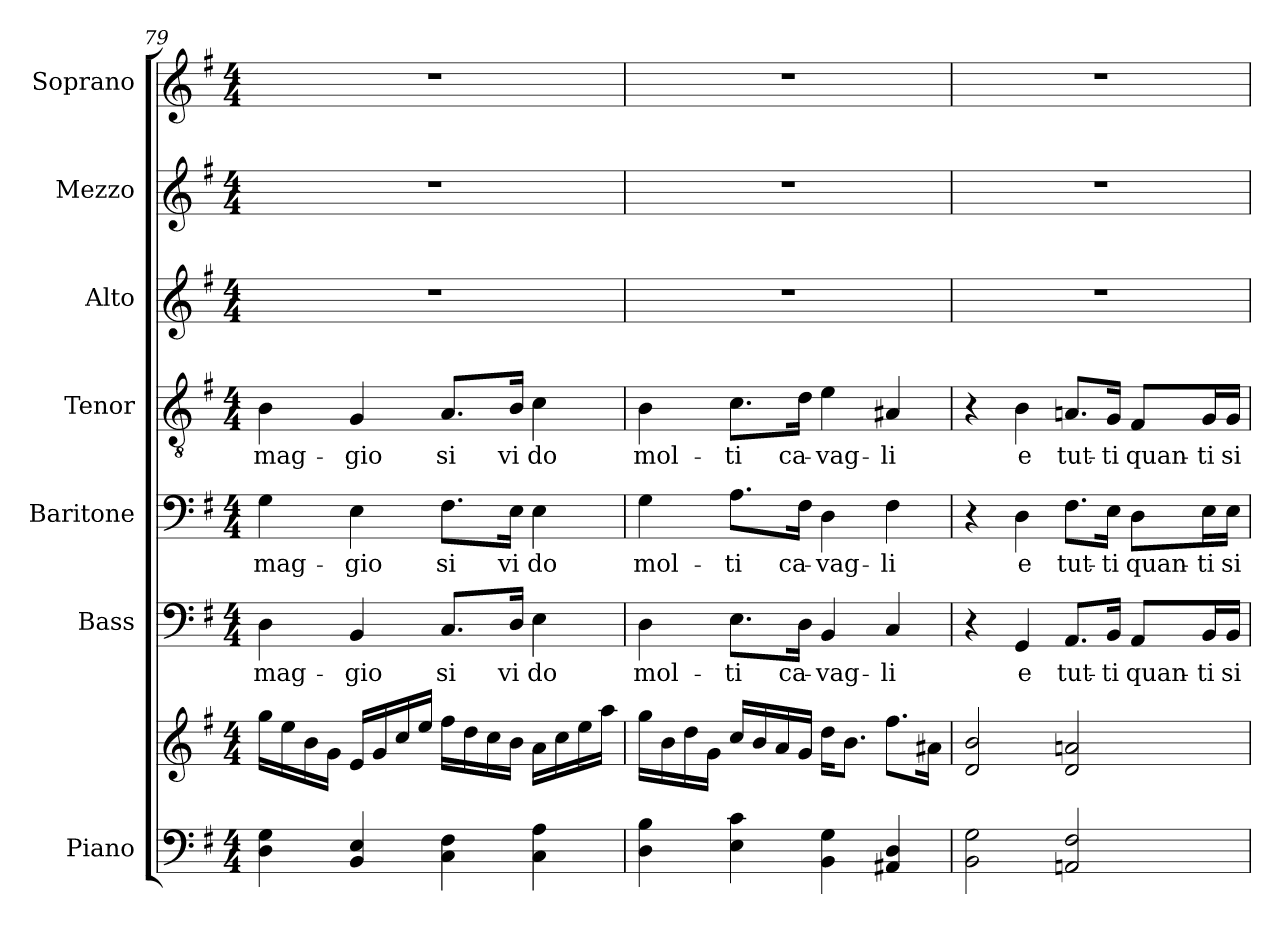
**kern	**kern	**kern	**text	**kern	**text	**kern	**text	**kern	**kern	**kern
*part7	*part7	*part6	*part6	*part5	*part5	*part4	*part4	*part3	*part2	*part1
*staff8	*staff7	*staff6	*staff6	*staff5	*staff5	*staff4	*staff4	*staff3	*staff2	*staff1
*I"Piano	*	*I"Bass	*	*I"Baritone	*	*I"Tenor	*	*I"Alto	*I"Mezzo	*I"Soprano
*I'Pno.	*	*I'B.	*	*I'Bar.	*	*I'T.	*	*I'A.	*I'M.	*I'S.
*clefF4	*clefG2	*clefF4	*	*clefF4	*	*clefGv2	*	*clefG2	*clefG2	*clefG2
*	*	*	*	*	*	*ITrd7c12	*	*	*	*
*k[f#]	*k[f#]	*k[f#]	*	*k[f#]	*	*k[f#]	*	*k[f#]	*k[f#]	*k[f#]
*G:	*G:	*G:	*	*G:	*	*G:	*	*G:	*G:	*G:
*M4/4	*M4/4	*M4/4	*	*M4/4	*	*M4/4	*	*M4/4	*M4/4	*M4/4
=79	=79	=79	=79	=79	=79	=79	=79	=79	=79	=79
!	!	!	!LO:LY:b:color=#000000	!	!	!	!	!	!	!
!	!	!	!	!	!LO:LY:b:color=#000000	!	!	!	!	!
!	!	!	!	!	!	!	!LO:LY:b:color=#000000	!	!	!
4Di\ 4Gi	16ggi\LL	4Di\	mag-	4Gi\	mag-	4BBi\	mag-	1r	1r	1r
.	16eei\	.	.	.	.	.	.	.	.	.
.	16bi\	.	.	.	.	.	.	.	.	.
.	16gi\JJ	.	.	.	.	.	.	.	.	.
!	!	!	!LO:LY:b:color=#000000	!	!	!	!	!	!	!
!	!	!	!	!	!LO:LY:b:color=#000000	!	!	!	!	!
!	!	!	!	!	!	!	!LO:LY:b:color=#000000	!	!	!
4BBi/ 4Ei	16ei/LL	4BBi/	-gio	4Ei\	-gio	4GGi/	-gio	.	.	.
.	16gi/	.	.	.	.	.	.	.	.	.
.	16cci/	.	.	.	.	.	.	.	.	.
.	16eei/JJ	.	.	.	.	.	.	.	.	.
!	!	!	!LO:LY:b:color=#000000	!	!	!	!	!	!	!
!	!	!	!	!	!LO:LY:b:color=#000000	!	!	!	!	!
!	!	!	!	!	!	!	!LO:LY:b:color=#000000	!	!	!
4Ci\ 4F#i	16ff#i\LL	8.Ci/L	si	8.F#i\L	si	8.AAi/L	si	.	.	.
.	16ddi\	.	.	.	.	.	.	.	.	.
.	16cci\	.	.	.	.	.	.	.	.	.
!	!	!	!LO:LY:b:color=#000000	!	!	!	!	!	!	!
!	!	!	!	!	!LO:LY:b:color=#000000	!	!	!	!	!
!	!	!	!	!	!	!	!LO:LY:b:color=#000000	!	!	!
.	16bi\JJ	16Di/Jk	vi	16Ei\Jk	vi	16BBi/Jk	vi	.	.	.
!	!	!	!LO:LY:b:color=#000000	!	!	!	!	!	!	!
!	!	!	!	!	!LO:LY:b:color=#000000	!	!	!	!	!
!	!	!	!	!	!	!	!LO:LY:b:color=#000000	!	!	!
4Ci\ 4Ai	16ai\LL	4Ei\	do	4Ei\	do	4Ci\	do	.	.	.
.	16cci\	.	.	.	.	.	.	.	.	.
.	16eei\	.	.	.	.	.	.	.	.	.
.	16aai\JJ	.	.	.	.	.	.	.	.	.
=80	=80	=80	=80	=80	=80	=80	=80	=80	=80	=80
!	!	!	!LO:LY:b:color=#000000	!	!	!	!	!	!	!
!	!	!	!	!	!LO:LY:b:color=#000000	!	!	!	!	!
!	!	!	!	!	!	!	!LO:LY:b:color=#000000	!	!	!
4Di\ 4Bi	16ggi\LL	4Di\	mol-	4Gi\	mol-	4BBi\	mol-	1r	1r	1r
.	16bi\	.	.	.	.	.	.	.	.	.
.	16ddi\	.	.	.	.	.	.	.	.	.
.	16gi\JJ	.	.	.	.	.	.	.	.	.
!	!	!	!LO:LY:b:color=#000000	!	!	!	!	!	!	!
!	!	!	!	!	!LO:LY:b:color=#000000	!	!	!	!	!
!	!	!	!	!	!	!	!LO:LY:b:color=#000000	!	!	!
4Ei\ 4ci	16cci/LL	8.Ei\L	-ti	8.Ai\L	-ti	8.Ci\L	-ti	.	.	.
.	16bi/	.	.	.	.	.	.	.	.	.
.	16ai/	.	.	.	.	.	.	.	.	.
!	!	!	!LO:LY:b:color=#000000	!	!	!	!	!	!	!
!	!	!	!	!	!LO:LY:b:color=#000000	!	!	!	!	!
!	!	!	!	!	!	!	!LO:LY:b:color=#000000	!	!	!
.	16gi/JJ	16Di\Jk	ca-	16F#i\Jk	ca-	16Di\Jk	ca-	.	.	.
!	!	!	!LO:LY:b:color=#000000	!	!	!	!	!	!	!
!	!	!	!	!	!LO:LY:b:color=#000000	!	!	!	!	!
!	!	!	!	!	!	!	!LO:LY:b:color=#000000	!	!	!
4BBi\ 4Gi	16ddi\KL	4BBi/	-vag-	4Di\	-vag-	4Ei\	-vag-	.	.	.
.	8.bi\J	.	.	.	.	.	.	.	.	.
!	!	!	!LO:LY:b:color=#000000	!	!	!	!	!	!	!
!	!	!	!	!	!LO:LY:b:color=#000000	!	!	!	!	!
!	!	!	!	!	!	!	!LO:LY:b:color=#000000	!	!	!
4AA#Xi/ 4Di	8.ff#i\L	4Ci/	-li	4F#i\	-li	4AA#Xi/	-li	.	.	.
.	16a#Xi\Jk	.	.	.	.	.	.	.	.	.
=81	=81	=81	=81	=81	=81	=81	=81	=81	=81	=81
2BBi\ 2Gi	2di/ 2bi	4r	.	4r	.	4r	.	1r	1r	1r
!	!	!	!LO:LY:b:color=#000000	!	!	!	!	!	!	!
!	!	!	!	!	!LO:LY:b:color=#000000	!	!	!	!	!
!	!	!	!	!	!	!	!LO:LY:b:color=#000000	!	!	!
.	.	4GGi/	e	4Di\	e	4BBi\	e	.	.	.
!	!	!	!LO:LY:b:color=#000000	!	!	!	!	!	!	!
!	!	!	!	!	!LO:LY:b:color=#000000	!	!	!	!	!
!	!	!	!	!	!	!	!LO:LY:b:color=#000000	!	!	!
2AAni/ 2F#i	2di/ 2ani	8.AAi/L	tut-	8.F#i\L	tut-	8.AAni/L	tut-	.	.	.
!	!	!	!LO:LY:b:color=#000000	!	!	!	!	!	!	!
!	!	!	!	!	!LO:LY:b:color=#000000	!	!	!	!	!
!	!	!	!	!	!	!	!LO:LY:b:color=#000000	!	!	!
.	.	16BBi/Jk	-ti	16Ei\Jk	-ti	16GGi/Jk	-ti	.	.	.
!	!	!	!LO:LY:b:color=#000000	!	!	!	!	!	!	!
!	!	!	!	!	!LO:LY:b:color=#000000	!	!	!	!	!
!	!	!	!	!	!	!	!LO:LY:b:color=#000000	!	!	!
.	.	8AAi/L	quan-	8Di\L	quan-	8FF#i/L	quan-	.	.	.
!	!	!	!LO:LY:b:color=#000000	!	!	!	!	!	!	!
!	!	!	!	!	!LO:LY:b:color=#000000	!	!	!	!	!
!	!	!	!	!	!	!	!LO:LY:b:color=#000000	!	!	!
.	.	16BBi/L	-ti	16Ei\L	-ti	16GGi/L	-ti	.	.	.
!	!	!	!LO:LY:b:color=#000000	!	!	!	!	!	!	!
!	!	!	!	!	!LO:LY:b:color=#000000	!	!	!	!	!
!	!	!	!	!	!	!	!LO:LY:b:color=#000000	!	!	!
.	.	16BBi/JJ	si-	16Ei\JJ	si-	16GGi/JJ	si-	.	.	.
=	=	=	=	=	=	=	=	=	=	=
*-	*-	*-	*-	*-	*-	*-	*-	*-	*-	*-
